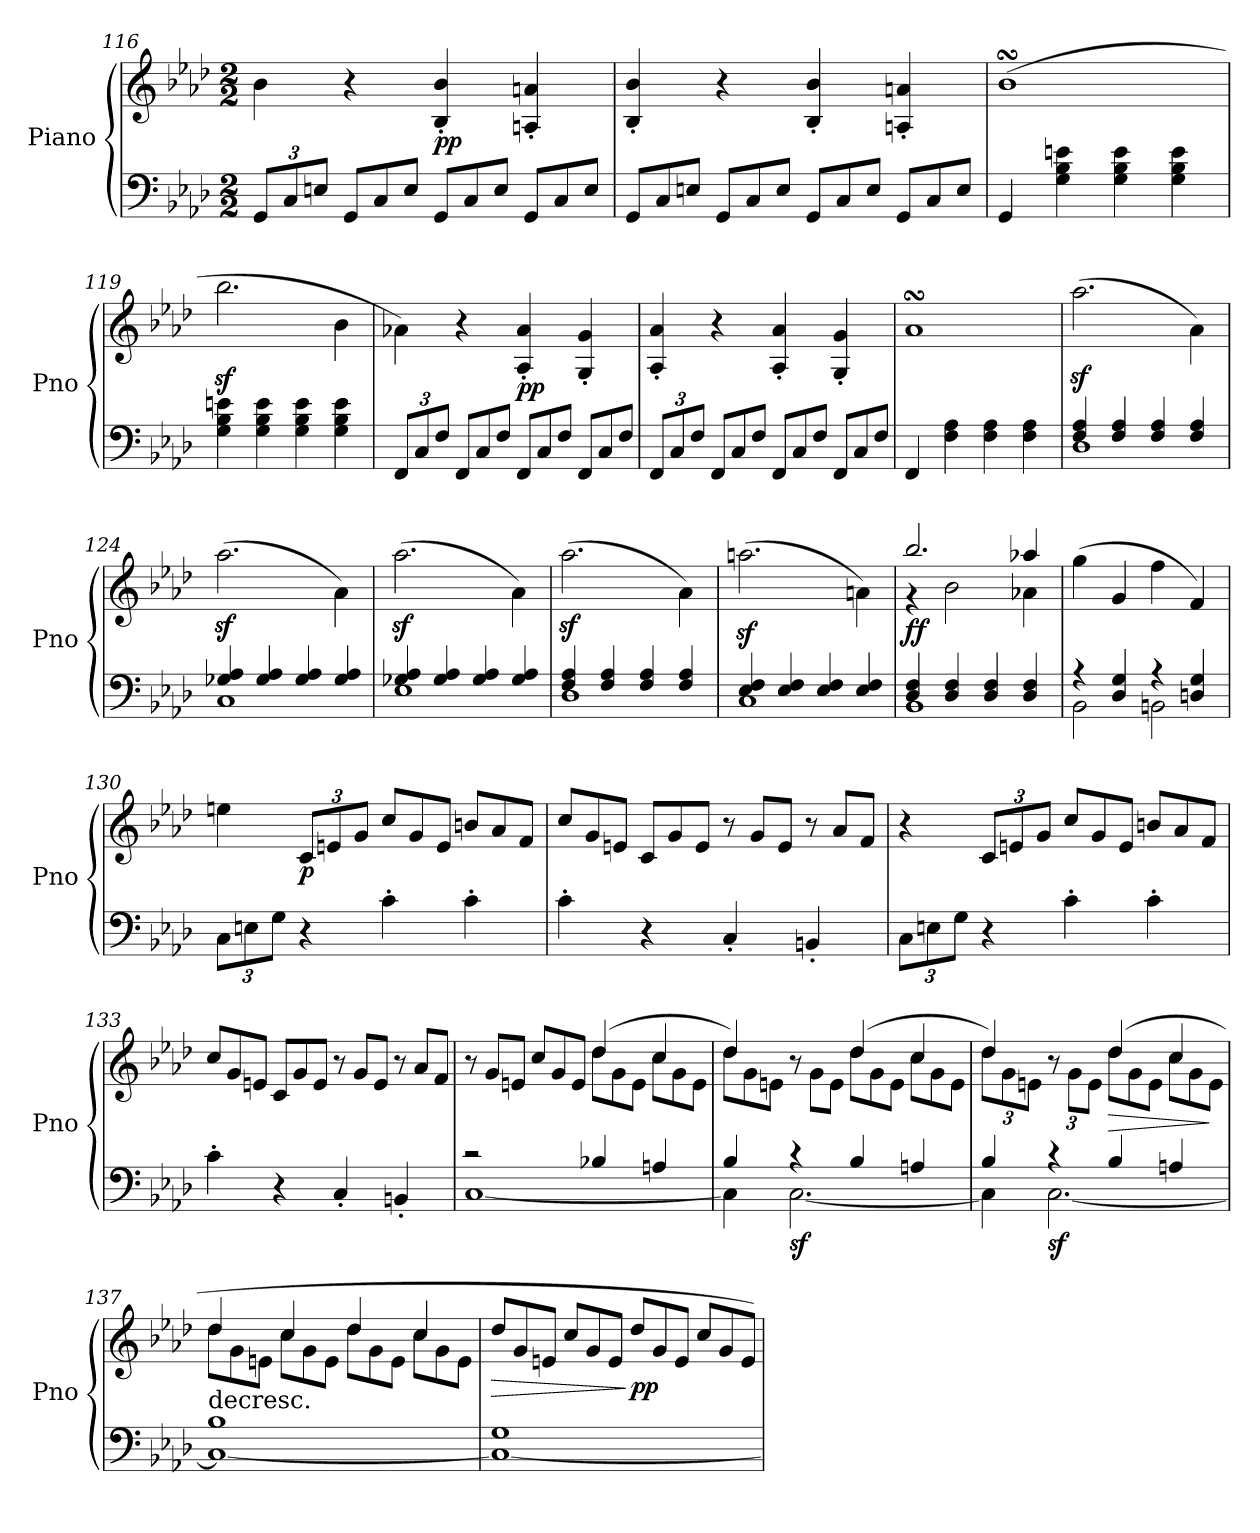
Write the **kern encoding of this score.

**kern	**kern	**dynam
*part1	*part1	*part1
*staff2	*staff1	*staff1/2
*I"Piano	*	*
*I'Pno	*	*
!!LO:LB:g=z
*clefF4	*clefG2	*
*k[b-e-a-d-]	*k[b-e-a-d-]	*
*f:	*f:	*
*M2/2	*M2/2	*
*Xbrackettup	*	*
=116	=116	=116
12GG/L	4b-\	.
12C/	.	.
12En/J	.	.
*Xtuplet	*	*
12GG/L	4r	.
12C/	.	.
12E/J	.	.
!	!	!LO:DY:b
12GG/L	4B-/' 4b-/'	pp
12C/	.	.
12E/J	.	.
12GG/L	4An/' 4an/'	.
12C/	.	.
12E/J	.	.
=117	=117	=117
12GG/L	4B-/' 4b-/'	.
12C/	.	.
12En/J	.	.
12GG/L	4r	.
12C/	.	.
12E/J	.	.
12GG/L	4B-/' 4b-/'	.
12C/	.	.
12E/J	.	.
12GG/L	4An/' 4an/'	.
12C/	.	.
12E/J	.	.
=118	=118	=118
4GG/	(>1b-sSSS	.
4G\ 4B-\ 4en\	.	.
4G\ 4B-\ 4e\	.	.
4G\ 4B-\ 4e\	.	.
=119	=119	=119
4G\ 4B-\ 4en\	2.bb-z<\	.
4G\ 4B-\ 4e\	.	.
4G\ 4B-\ 4e\	.	.
4G\ 4B-\ 4e\	4b-\	.
!!LO:PB:g=z
=120	=120	=120
*tuplet	*	*
12FF/L	4a-X\)	.
12C/	.	.
12F/J	.	.
*Xtuplet	*	*
12FF/L	4r	.
12C/	.	.
12F/J	.	.
!	!	!LO:DY:b
12FF/L	4A-/' 4a-/'	pp
12C/	.	.
12F/J	.	.
12FF/L	4G/' 4g/'	.
12C/	.	.
12F/J	.	.
=121	=121	=121
*tuplet	*	*
12FF/L	4A-/' 4a-/'	.
12C/	.	.
12F/J	.	.
*Xtuplet	*	*
12FF/L	4r	.
12C/	.	.
12F/J	.	.
12FF/L	4A-/' 4a-/'	.
12C/	.	.
12F/J	.	.
12FF/L	4G/' 4g/'	.
12C/	.	.
12F/J	.	.
=122	=122	=122
4FF/	1a-sSSs	.
4F\ 4A-\	.	.
4F\ 4A-\	.	.
4F\ 4A-\	.	.
=123	=123	=123
*^	*	*
4F/ 4A-/	1D-	(>2.aa-z<\	.
4F/ 4A-/	.	.	.
4F/ 4A-/	.	.	.
4F/ 4A-/	.	4a-\)	.
=124	=124	=124	=124
4G-X/ 4A-/	1C	(>2.aa-z<\	.
4G-/ 4A-/	.	.	.
4G-/ 4A-/	.	.	.
4G-/ 4A-/	.	4a-\)	.
!!LO:LB:g=z
=125	=125	=125	=125
4G-X/ 4A-/	1E-	(>2.aa-z<\	.
4G-/ 4A-/	.	.	.
4G-/ 4A-/	.	.	.
4G-/ 4A-/	.	4a-\)	.
=126	=126	=126	=126
4F/ 4A-/	1D-	(>2.aa-z<\	.
4F/ 4A-/	.	.	.
4F/ 4A-/	.	.	.
4F/ 4A-/	.	4a-\)	.
=127	=127	=127	=127
4E-/ 4F/	1C	(>2.aanz<\	.
4E-/ 4F/	.	.	.
4E-/ 4F/	.	.	.
4E-/ 4F/	.	4an\)	.
=128	=128	=128	=128
*	*	*^	*
!	!	!	!	!LO:DY:b
4D-/ 4F/	1BB-	2.bb-/	4r	ff
4D-/ 4F/	.	.	2b-\	.
4D-/ 4F/	.	.	.	.
4D-/ 4F/	.	4aa-X/	4a-X\	.
*	*	*v	*v	*
=129	=129	=129	=129
4rA	2BB-\	(>4gg\	.
4D-/ 4G/	.	4g/	.
4rA	2BBn\	4ff\	.
4Dn/ 4G/	.	4f/)	.
*v	*v	*	*
=130	=130	=130
*tuplet	*	*
12C\L	4een\	.
12En\	.	.
12G\J	.	.
*	*Xbrackettup	*
!	!	!LO:DY:b
4r	12c/L	p
.	12en/	.
.	12g/J	.
*	*Xtuplet	*
4c'\	12cc/L	.
.	12g/	.
.	12e/J	.
4c'\	12bn/L	.
.	12a-/	.
.	12f/J	.
!!LO:LB:g=z
=131	=131	=131
4c'\	12cc/L	.
.	12g/	.
.	12en/J	.
4r	12c/L	.
.	12g/	.
.	12e/J	.
4C'/	12r	.
.	12g/L	.
.	12e/J	.
4BBn'/	12r	.
.	12a-/L	.
.	12f/J	.
=132	=132	=132
12C\L	4r	.
12En\	.	.
12G\J	.	.
*	*tuplet	*
4r	12c/L	.
.	12en/	.
.	12g/J	.
*	*Xtuplet	*
4c'\	12cc/L	.
.	12g/	.
.	12e/J	.
4c'\	12bn/L	.
.	12a-/	.
.	12f/J	.
=133	=133	=133
4c'\	12cc/L	.
.	12g/	.
.	12en/J	.
4r	12c/L	.
.	12g/	.
.	12e/J	.
4C'/	12r	.
.	12g/L	.
.	12e/J	.
4BBn'/	12r	.
.	12a-/L	.
.	12f/J	.
!!LO:LB:g=z
=134	=134	=134
*^	*^	*
2r	[1C	12r	2ryy	.
.	.	12g/L	.	.
.	.	12en/J	.	.
.	.	12cc/L	.	.
.	.	12g/	.	.
.	.	12e/J	.	.
4B-X/	.	(>4dd-/	12dd-\L	.
.	.	.	12g\	.
.	.	.	12e\J	.
4An/	.	4cc/	12cc\L	.
.	.	.	12g\	.
.	.	.	12e\J	.
=135	=135	=135	=135	=135
4B-/	4C\]	4dd-/)	12dd-\L	.
.	.	.	12g\	.
.	.	.	12en\J	.
!	!	!	!	!LO:DY:b=2
4r	[2.C\	4ryy	12r	sf
.	.	.	12g\L	.
.	.	.	12e\J	.
4B-/	.	(>4dd-/	12dd-\L	.
.	.	.	12g\	.
.	.	.	12e\J	.
4An/	.	4cc/	12cc\L	.
.	.	.	12g\	.
.	.	.	12e\J	.
=136	=136	=136	=136	=136
*	*	*	*tuplet	*
4B-/	4C\]	4dd-/)	12dd-\L	.
.	.	.	12g\	.
.	.	.	12en\J	.
!	!	!	!	!LO:DY:b=2
4r	[2.C\	4ryy	12r	sf
.	.	.	12g\L	.
.	.	.	12e\J	.
!	!	!	!	!LO:HP:b
*	*	*	*Xtuplet	*
4B-/	.	(>4dd-/	12dd-\L	>
.	.	.	12g\	.
.	.	.	12e\J	.
4An/	.	4cc/	12cc\L	.
.	.	.	12g\	.
.	.	.	12e\J	]
!!LO:LB:g=z	!!
=137	=137	=137	=137	=137
!	!	!LO:TX:b:t=decresc.	!	!
1B-	1C_	4dd-/	12dd-\L	.
.	.	.	12g\	.
.	.	.	12en\J	.
.	.	4cc/	12cc\L	.
.	.	.	12g\	.
.	.	.	12e\J	.
.	.	4dd-/	12dd-\L	.
.	.	.	12g\	.
.	.	.	12e\J	.
.	.	4cc/	12cc\L	.
.	.	.	12g\	.
.	.	.	12e\J	.
=138	=138	=138	=138	=138
!	!	!	!	!LO:HP:b
*	*	*v	*v	*
1G	1C_	12dd-/L	>
.	.	12g/	.
.	.	12en/J	.
.	.	12cc/L	.
.	.	12g/	.
.	.	12e/J	.
!	!	!	!LO:DY:n=1:b
.	.	12dd-/L	] pp
.	.	12g/	.
.	.	12e/J	.
.	.	12cc/L	.
.	.	12g/	.
.	.	12e/J)	.
*v	*v	*	*
=	=	=
*-	*-	*-
